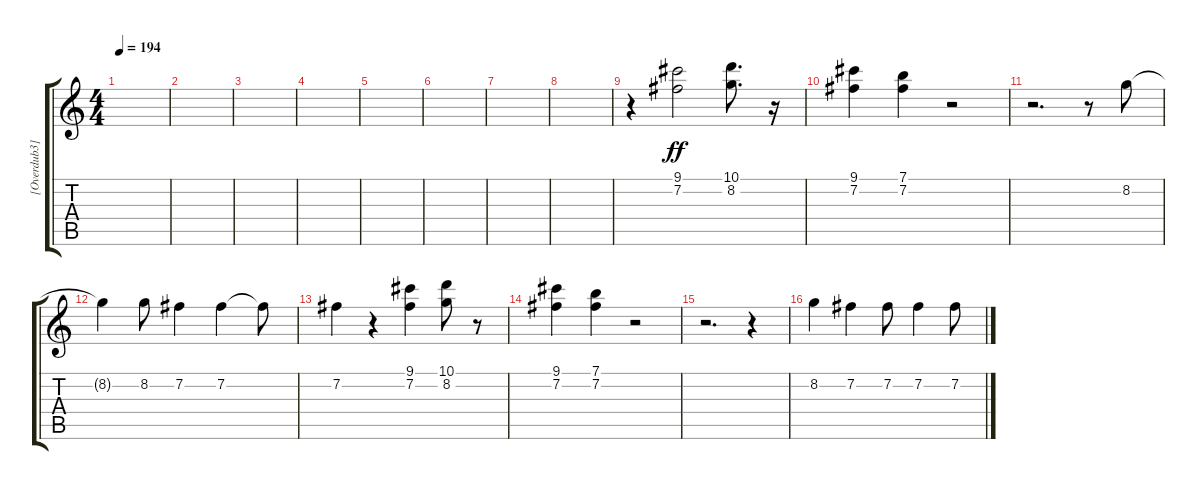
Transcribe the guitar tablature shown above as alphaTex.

\track ("[Overdub3]" "[Overdub3]") {instrument distortionguitar}
\staff {score tabs}
\tuning (E4 B3 G3 D3 A2 E2) {hide}
\ts (4 4)
\tempo 194
\clef g2
\ks c
|
|
|
|
|
|
|
|
r.4{volume 12 balance 8 instrument violin} (9.1 7.2).2{dy ff} (10.1 8.2).8{d} r.16 |
(9.1 7.2).4 (7.1 7.2).4 r.2 |
r.2{d} r.8 8.2.8 |
8.2{t}.4 8.2.8 7.2.4 7.2.4 7.2{t}.8 |
7.2.4 r.4 (9.1 7.2).4 (10.1 8.2).8 r.8 |
(9.1 7.2).4 (7.1 7.2).4 r.2 |
r.2{d} r.4 |
8.2.4 7.2.4 7.2.8 7.2.4 7.2.8
